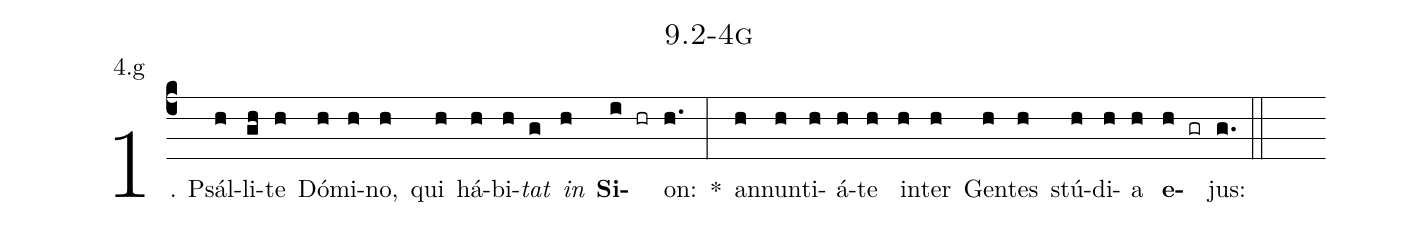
name: 9.2-4g;
annotation: 4.g;
%%
(c4)1. Psál(h)li(gh)te(h) Dó(h)mi(h)no,(h) qui(h) há(h)bi(h)<i>tat</i>(g) <i>in</i>(h) <b>Si</b>(i hr)on:(h.) *(:) an(h)nun(h)ti(h)á(h)te(h) in(h)ter(h) Gen(h)tes(h) stú(h)di(h)a(h) <b>e</b>(h gr)jus:(g.) (::)


%E(h) u(h) o(h) u(h) a(h) e.(g.) (::)
